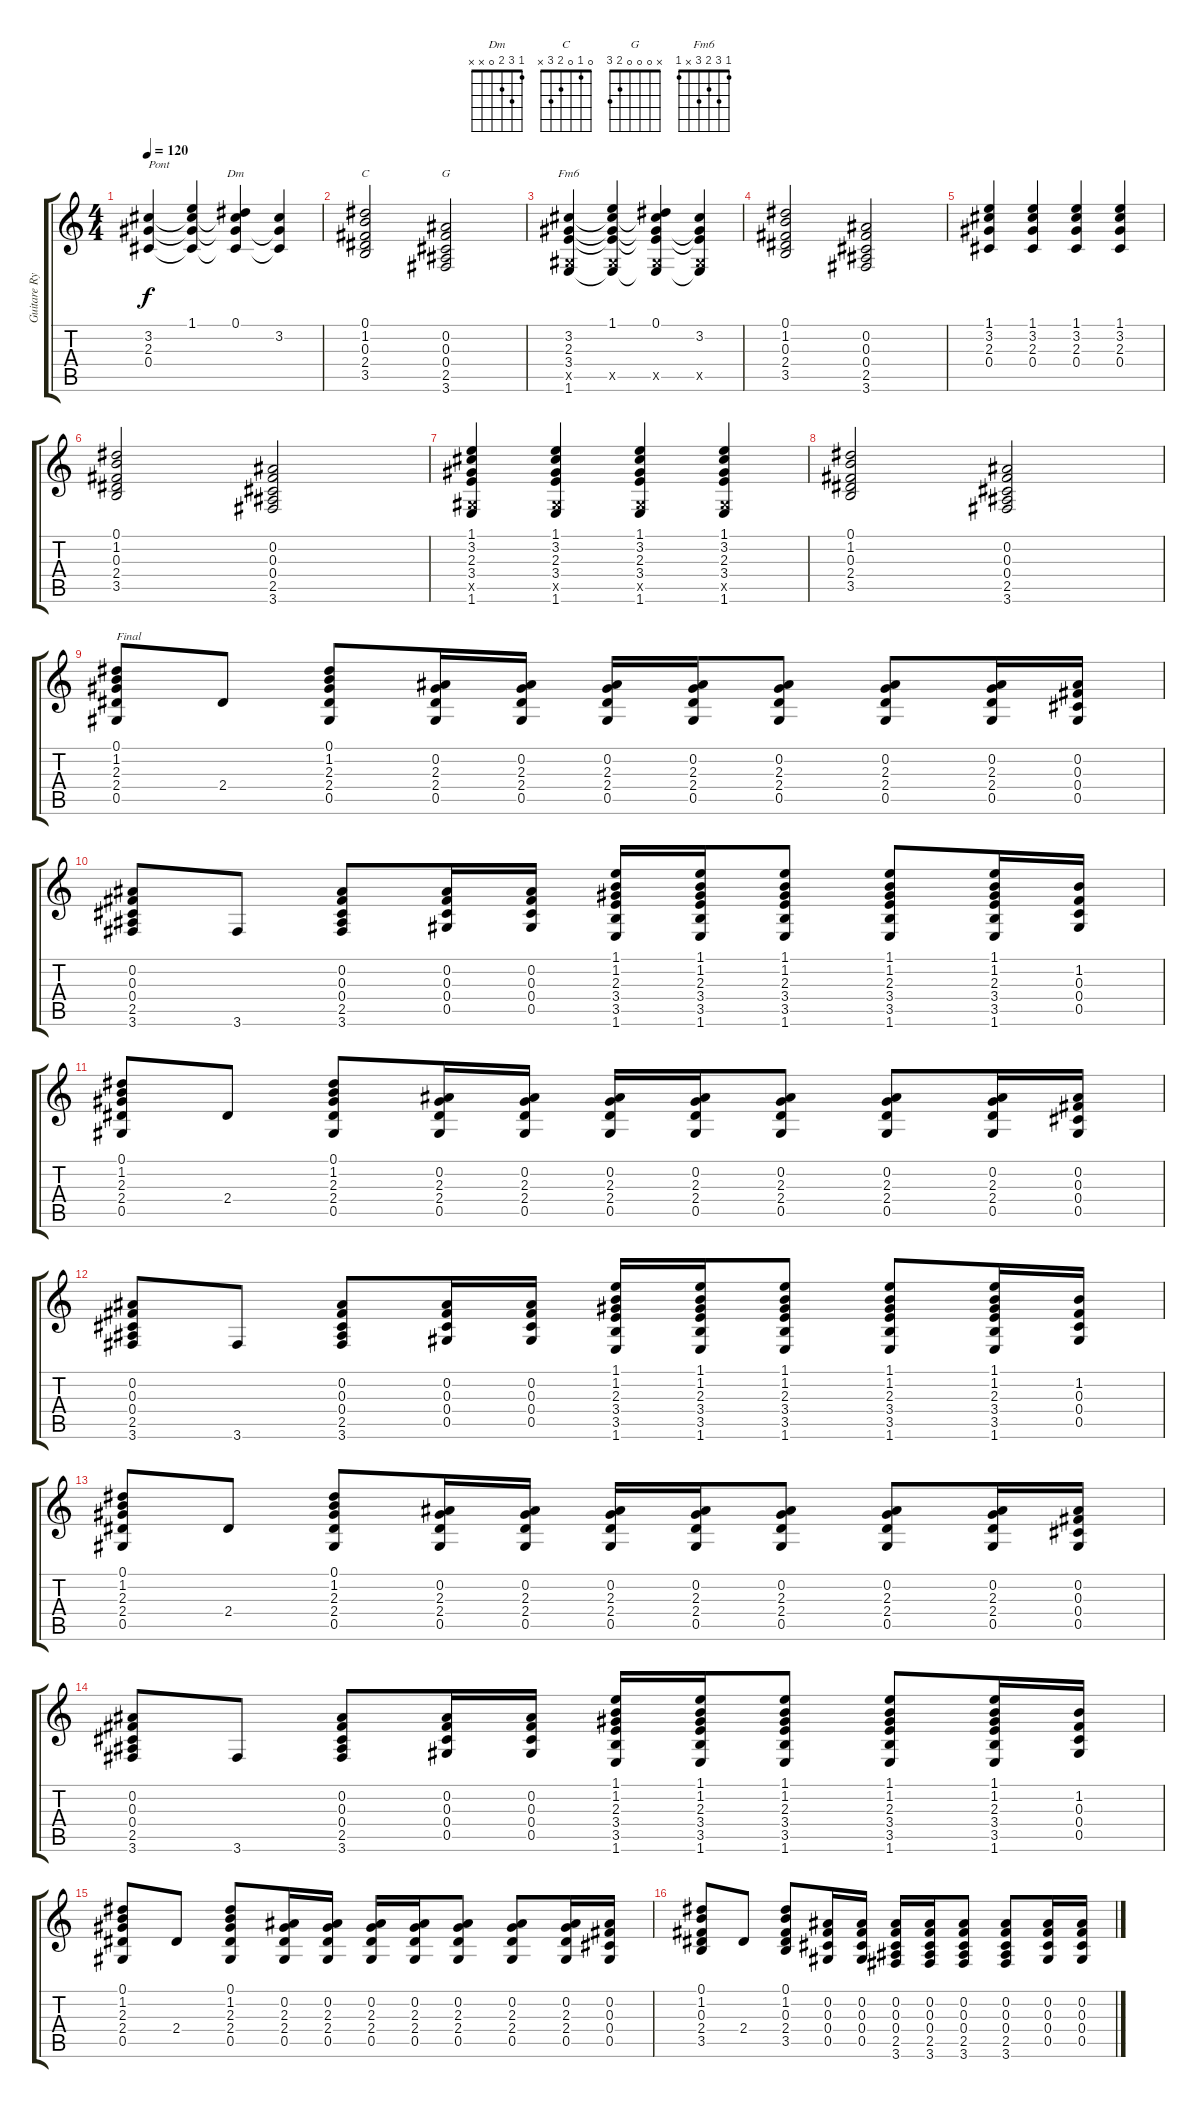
\track ("Guitare Rythmique 2" "Guitare Ry") {instrument electricguitarjazz}
\staff {score tabs}
\tuning (Eb4 Bb3 Gb3 Db3 Ab2 Eb2) {hide}
\chord ("Dm" 1 3 2 0 x x)
\chord ("C" 0 1 0 2 3 x)
\chord ("G" x 0 0 0 2 3)
\chord ("Fm6" 1 3 2 3 x 1)
\ts (4 4)
\tempo 120
\clef g2
\ks c
(3.2 2.3 0.4).4{txt "Pont" dy f} (1.1 3.2{t} 2.3{t} 0.4{t}).4 (0.1 3.2{t} 2.3{t} 0.4{t}).4{ch "Dm"} (3.2 2.3{t} 0.4{t}).4 |
(0.1 1.2 0.3 2.4 3.5).2{ch "C"} (0.2 0.3 0.4 2.5 3.6).2{ch "G"} |
(3.2 2.3 3.4 0.5{x} 1.6).4{ch "Fm6"} (1.1 3.2{t} 2.3{t} 3.4{t} 0.5{x} 1.6{t}).4 (0.1 3.2{t} 2.3{t} 3.4{t} 0.5{x} 1.6{t}).4 (3.2 2.3{t} 3.4{t} 0.5{x} 1.6{t}).4 |
(0.1 1.2 0.3 2.4 3.5).2 (0.2 0.3 0.4 2.5 3.6).2 |
(1.1 3.2 2.3 0.4).4 (1.1 3.2 2.3 0.4).4 (1.1 3.2 2.3 0.4).4 (1.1 3.2 2.3 0.4).4 |
(0.1 1.2 0.3 2.4 3.5).2 (0.2 0.3 0.4 2.5 3.6).2 |
(1.1 3.2 2.3 3.4 0.5{x} 1.6).4 (1.1 3.2 2.3 3.4 0.5{x} 1.6).4 (1.1 3.2 2.3 3.4 0.5{x} 1.6).4 (1.1 3.2 2.3 3.4 0.5{x} 1.6).4 |
(0.1 1.2 0.3 2.4 3.5).2 (0.2 0.3 0.4 2.5 3.6).2 |
(0.1 1.2 2.3 2.4 0.5).8{txt "Final"} 2.4.8 (0.1 1.2 2.3 2.4 0.5).8 (0.2 2.3 2.4 0.5).16 (0.2 2.3 2.4 0.5).16 (0.2 2.3 2.4 0.5).16 (0.2 2.3 2.4 0.5).16 (0.2 2.3 2.4 0.5).8 (0.2 2.3 2.4 0.5).8 (0.2 2.3 2.4 0.5).16 (0.2 0.3 0.4 0.5).16 |
(0.2 0.3 0.4 2.5 3.6).8 3.6.8 (0.2 0.3 0.4 2.5 3.6).8 (0.2 0.3 0.4 0.5).16 (0.2 0.3 0.4 0.5).16 (1.1 1.2 2.3 3.4 3.5 1.6).16 (1.1 1.2 2.3 3.4 3.5 1.6).16 (1.1 1.2 2.3 3.4 3.5 1.6).8 (1.1 1.2 2.3 3.4 3.5 1.6).8 (1.1 1.2 2.3 3.4 3.5 1.6).16 (1.2 0.3 0.4 0.5).16 |
(0.1 1.2 2.3 2.4 0.5).8 2.4.8 (0.1 1.2 2.3 2.4 0.5).8 (0.2 2.3 2.4 0.5).16 (0.2 2.3 2.4 0.5).16 (0.2 2.3 2.4 0.5).16 (0.2 2.3 2.4 0.5).16 (0.2 2.3 2.4 0.5).8 (0.2 2.3 2.4 0.5).8 (0.2 2.3 2.4 0.5).16 (0.2 0.3 0.4 0.5).16 |
(0.2 0.3 0.4 2.5 3.6).8 3.6.8 (0.2 0.3 0.4 2.5 3.6).8 (0.2 0.3 0.4 0.5).16 (0.2 0.3 0.4 0.5).16 (1.1 1.2 2.3 3.4 3.5 1.6).16 (1.1 1.2 2.3 3.4 3.5 1.6).16 (1.1 1.2 2.3 3.4 3.5 1.6).8 (1.1 1.2 2.3 3.4 3.5 1.6).8 (1.1 1.2 2.3 3.4 3.5 1.6).16 (1.2 0.3 0.4 0.5).16 |
(0.1 1.2 2.3 2.4 0.5).8 2.4.8 (0.1 1.2 2.3 2.4 0.5).8 (0.2 2.3 2.4 0.5).16 (0.2 2.3 2.4 0.5).16 (0.2 2.3 2.4 0.5).16 (0.2 2.3 2.4 0.5).16 (0.2 2.3 2.4 0.5).8 (0.2 2.3 2.4 0.5).8 (0.2 2.3 2.4 0.5).16 (0.2 0.3 0.4 0.5).16 |
(0.2 0.3 0.4 2.5 3.6).8 3.6.8 (0.2 0.3 0.4 2.5 3.6).8 (0.2 0.3 0.4 0.5).16 (0.2 0.3 0.4 0.5).16 (1.1 1.2 2.3 3.4 3.5 1.6).16 (1.1 1.2 2.3 3.4 3.5 1.6).16 (1.1 1.2 2.3 3.4 3.5 1.6).8 (1.1 1.2 2.3 3.4 3.5 1.6).8 (1.1 1.2 2.3 3.4 3.5 1.6).16 (1.2 0.3 0.4 0.5).16 |
(0.1 1.2 2.3 2.4 0.5).8 2.4.8 (0.1 1.2 2.3 2.4 0.5).8 (0.2 2.3 2.4 0.5).16 (0.2 2.3 2.4 0.5).16 (0.2 2.3 2.4 0.5).16 (0.2 2.3 2.4 0.5).16 (0.2 2.3 2.4 0.5).8 (0.2 2.3 2.4 0.5).8 (0.2 2.3 2.4 0.5).16 (0.2 0.3 0.4 0.5).16 |
(0.1 1.2 0.3 2.4 3.5).8 2.4.8 (0.1 1.2 0.3 2.4 3.5).8 (0.2 0.3 0.4 0.5).16 (0.2 0.3 0.4 0.5).16 (0.2 0.3 0.4 2.5 3.6).16 (0.2 0.3 0.4 2.5 3.6).16 (0.2 0.3 0.4 2.5 3.6).8 (0.2 0.3 0.4 2.5 3.6).8 (0.2 0.3 0.4 0.5).16 (0.2 0.3 0.4 0.5).16
